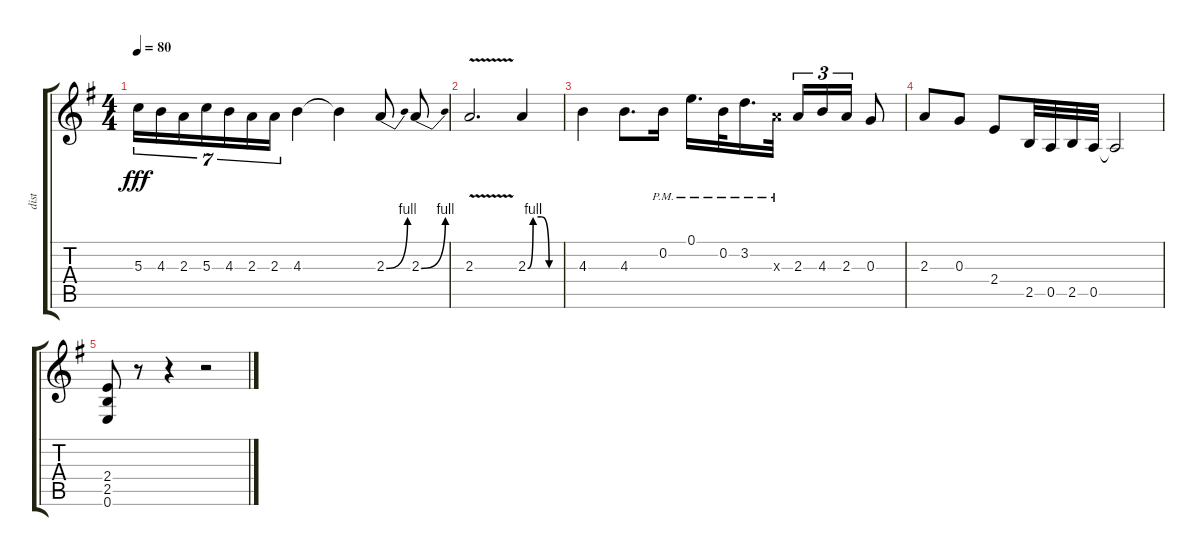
\track ("dist" "dist") {instrument distortionguitar}
\staff {score tabs}
\tuning (E4 B3 G3 D3 A2 E2) {hide}
\ts (4 4)
\tempo 80
\clef g2
\ks g
5.3.16{tu (7 4) dy fff} 4.3.16{tu (7 4)} 2.3.16{tu (7 4)} 5.3.16{tu (7 4)} 4.3.16{tu (7 4)} 2.3.16{tu (7 4)} 2.3.16{tu (7 4)} 4.3.4 4.3{t}.4 2.3{be (bend 0 0 60 4)}.8 2.3{be (bend 0 0 60 4)}.8 |
2.3{v}.2{d} 2.3{be (custom 0 0 10 4 25 4 40 0 60 0)}.4 |
4.3.4 4.3.8{d} 0.2{pm}.16 0.1{pm}.16{d} 0.2{pm}.32 3.2{pm}.16{d} 2.3{pm x}.32 2.3.16{tu (3 2)} 4.3.16{tu (3 2)} 2.3.16{tu (3 2)} 0.3.8 |
2.3.8 0.3.8 2.4.8 2.5.32 0.5.32 2.5.32 0.5.32 0.5{t}.2 |
(2.4 2.5 0.6).8 r.8 r.4 r.2
